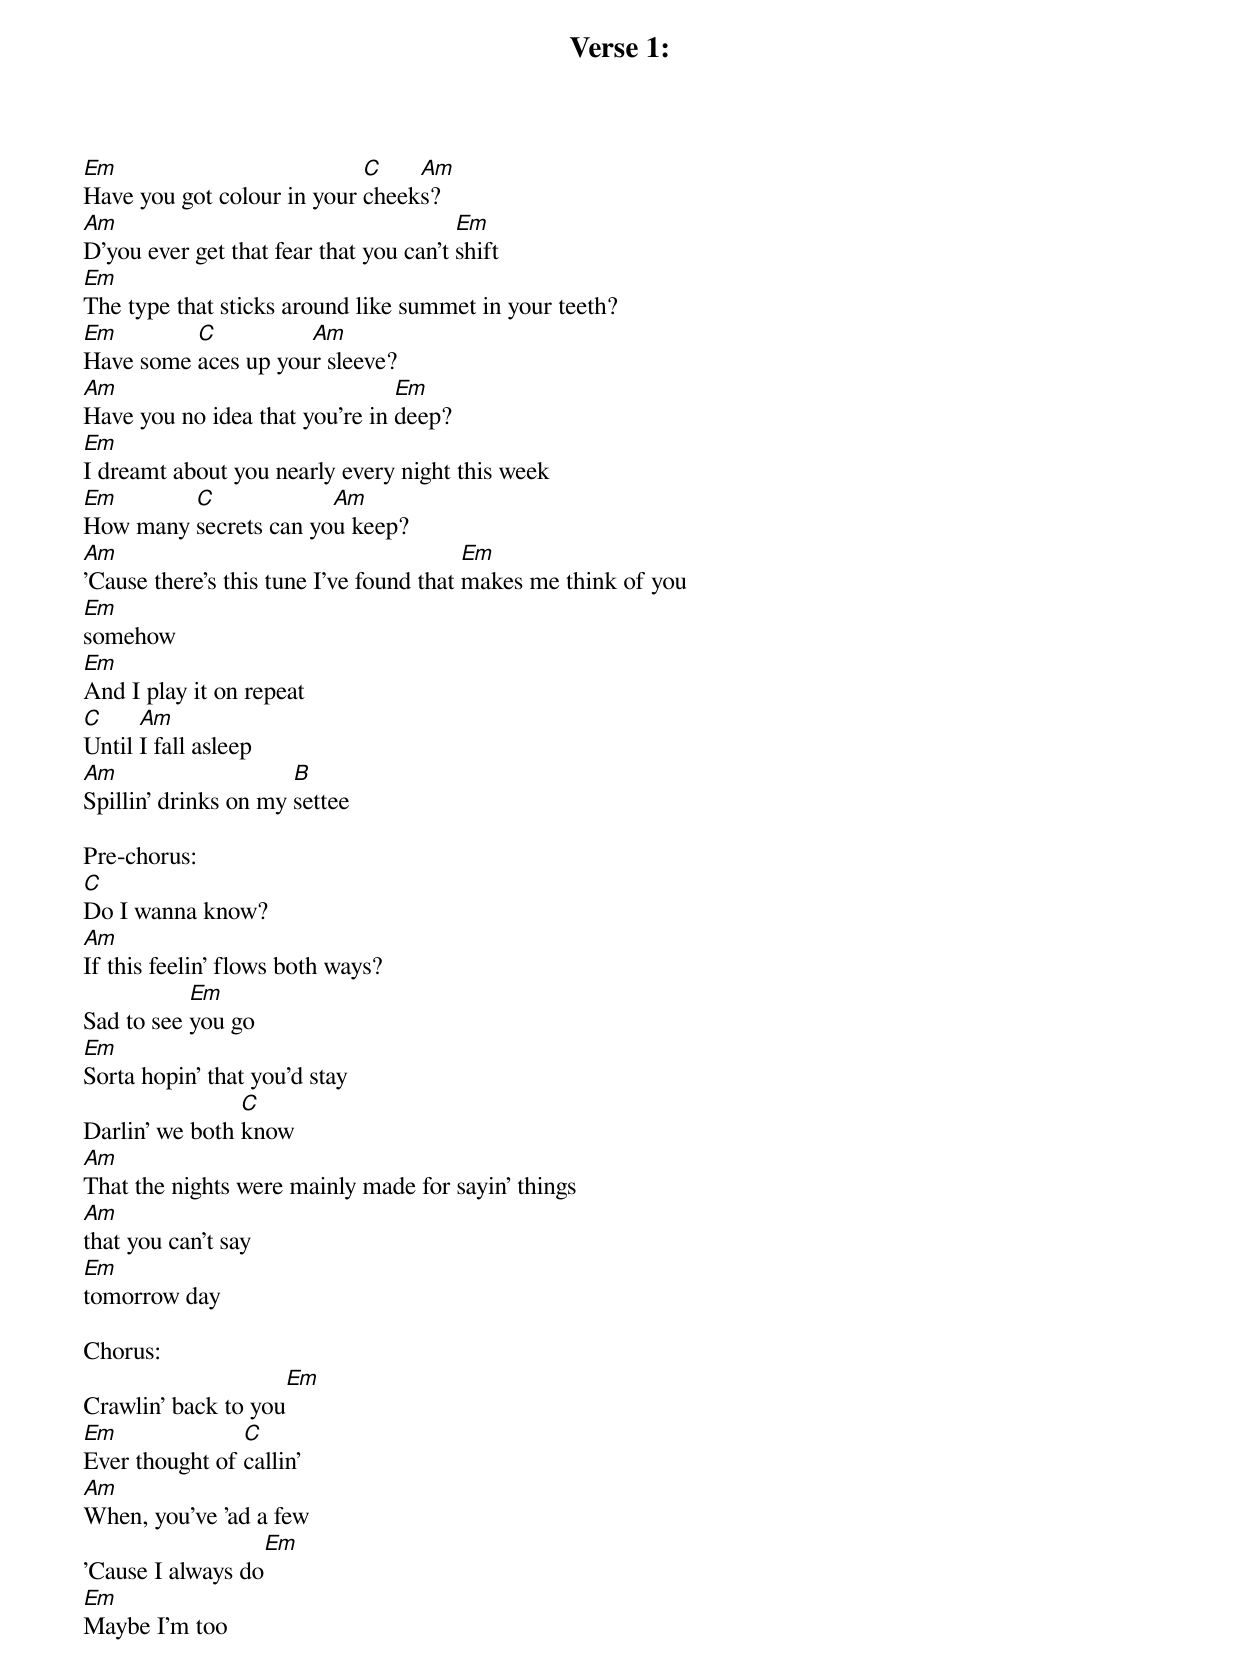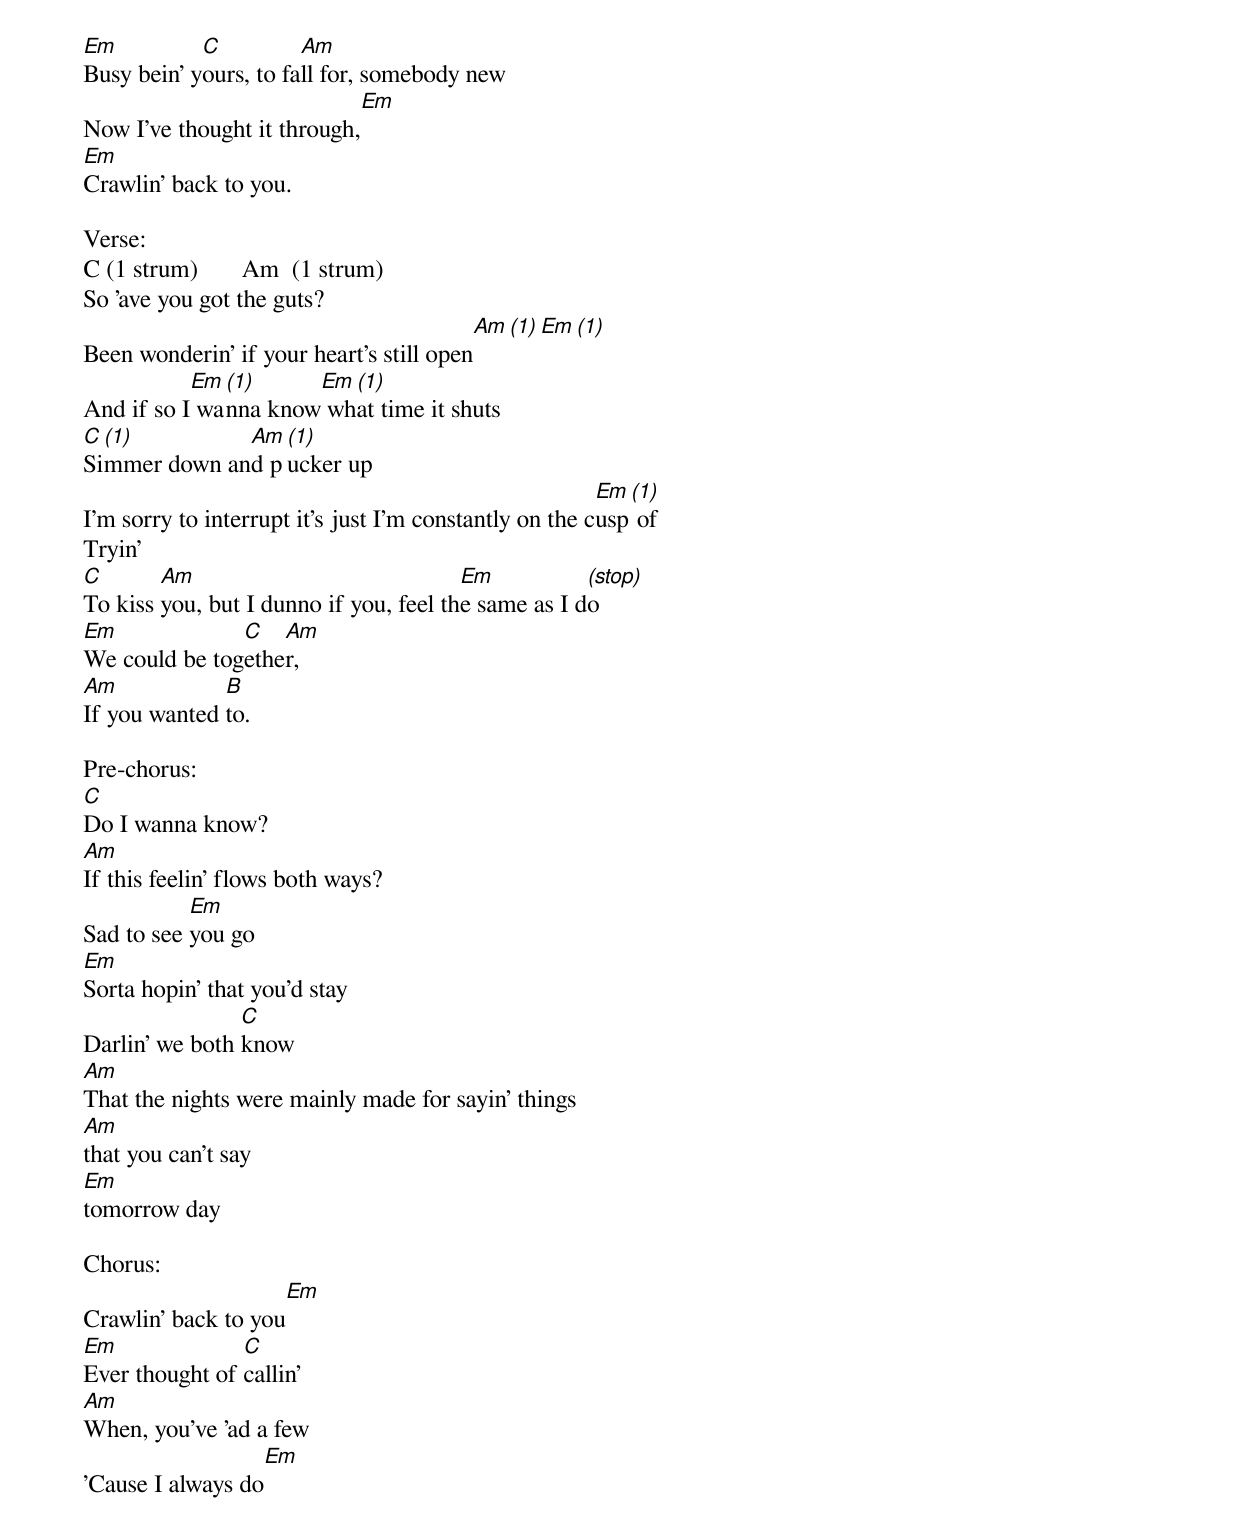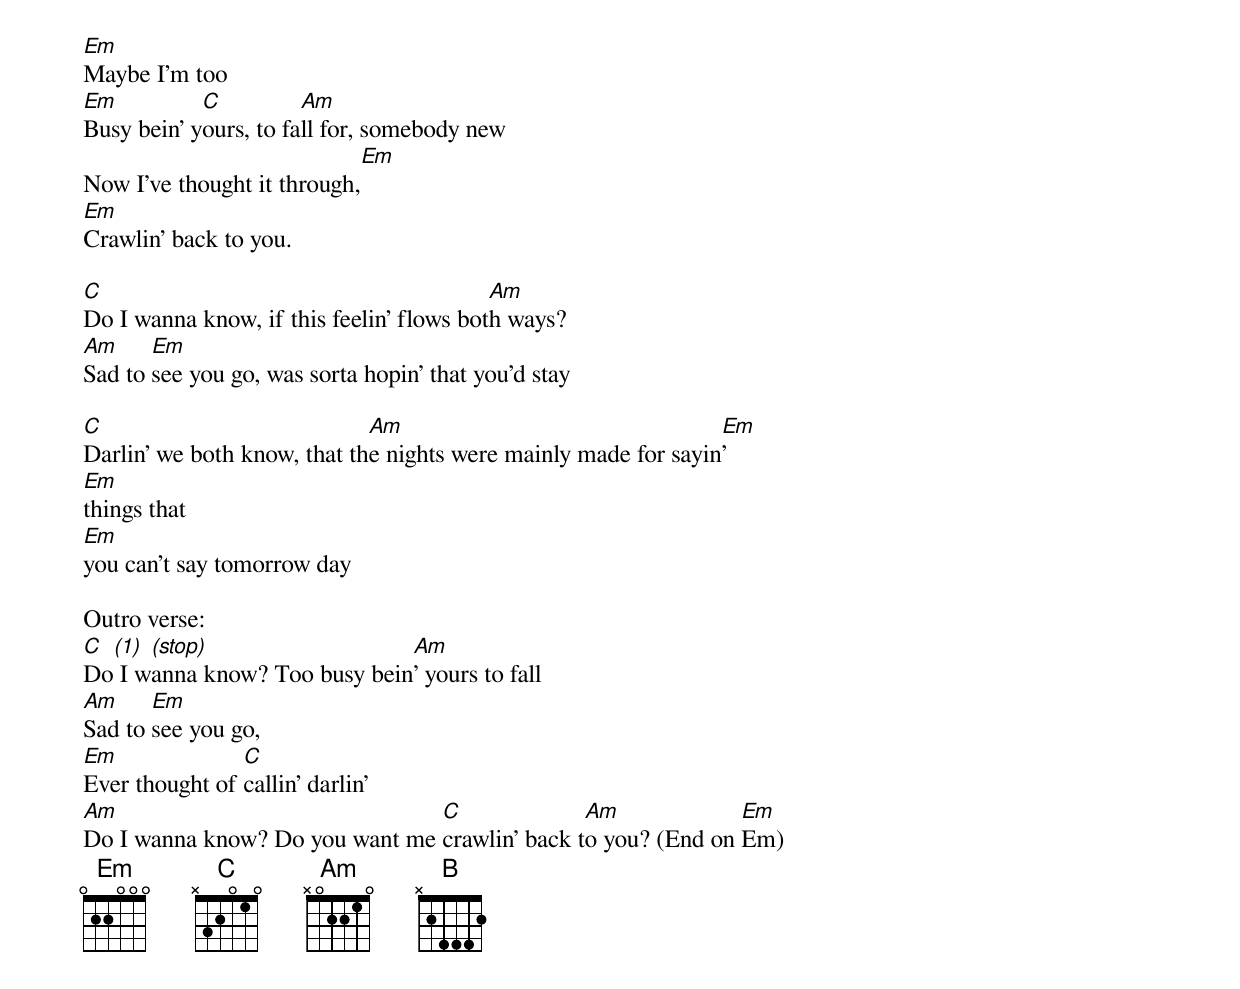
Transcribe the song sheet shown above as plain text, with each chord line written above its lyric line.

Verse 1:
Em                          C    Am
Have you got colour in your cheeks?
Am                                      Em
D'you ever get that fear that you can't shift
Em
The type that sticks around like summet in your teeth?
Em        C          Am
Have some aces up your sleeve?
Am                              Em
Have you no idea that you're in deep?
Em
I dreamt about you nearly every night this week
Em       C             Am
How many secrets can you keep?
Am                                       Em
'Cause there's this tune I've found that makes me think of you
Em
somehow
Em
And I play it on repeat
C     Am
Until I fall asleep
Am                    B
Spillin' drinks on my settee

Pre-chorus:
C
Do I wanna know?
Am
If this feelin' flows both ways?
	   Em
Sad to see you go
Em
Sorta hopin' that you'd stay
		C
Darlin' we both know
Am
That the nights were mainly made for sayin' things
Am
that you can't say
Em
tomorrow day

Chorus:
				 Em
Crawlin' back to you
Em              C
Ever thought of callin'
Am
When, you've 'ad a few
				Em
'Cause I always do
Em
Maybe I'm too
Em          C          Am
Busy bein' yours, to fall for, somebody new
				   Em
Now I've thought it through,
Em
Crawlin' back to you.

Verse:
C (1 strum)       Am  (1 strum)
So 'ave you got the guts?
					   Am (1)        Em (1)
Been wonderin' if your heart's still open
	   Em (1)     Em (1)
And if so I wanna know what time it shuts
C (1)         Am (1)
Simmer down and pucker up
							Em (1)
I'm sorry to interrupt it's just I'm constantly on the cusp of
Tryin'
C       Am                              Em           (stop)
To kiss you, but I dunno if you, feel the same as I do
Em             C   Am
We could be together,
Am            B
If you wanted to.

Pre-chorus:
C
Do I wanna know?
Am
If this feelin' flows both ways?
	   Em
Sad to see you go
Em
Sorta hopin' that you'd stay
		C
Darlin' we both know
Am
That the nights were mainly made for sayin' things
Am
that you can't say
Em
tomorrow day

Chorus:
				 Em
Crawlin' back to you
Em              C
Ever thought of callin'
Am
When, you've 'ad a few
				Em
'Cause I always do
Em
Maybe I'm too
Em          C          Am
Busy bein' yours, to fall for, somebody new
				   Em
Now I've thought it through,
Em
Crawlin' back to you.

C                                         Am
Do I wanna know, if this feelin' flows both ways?
Am     Em
Sad to see you go, was sorta hopin' that you'd stay

C                            Am                                 Em
Darlin' we both know, that the nights were mainly made for sayin'
Em
things that
Em
you can't say tomorrow day

Outro verse:
C (1) (stop)                  Am
Do I wanna know? Too busy bein' yours to fall
Am     Em
Sad to see you go,
Em              C
Ever thought of callin' darlin'
Am                              C              Am             Em
Do I wanna know? Do you want me crawlin' back to you? (End on Em)
